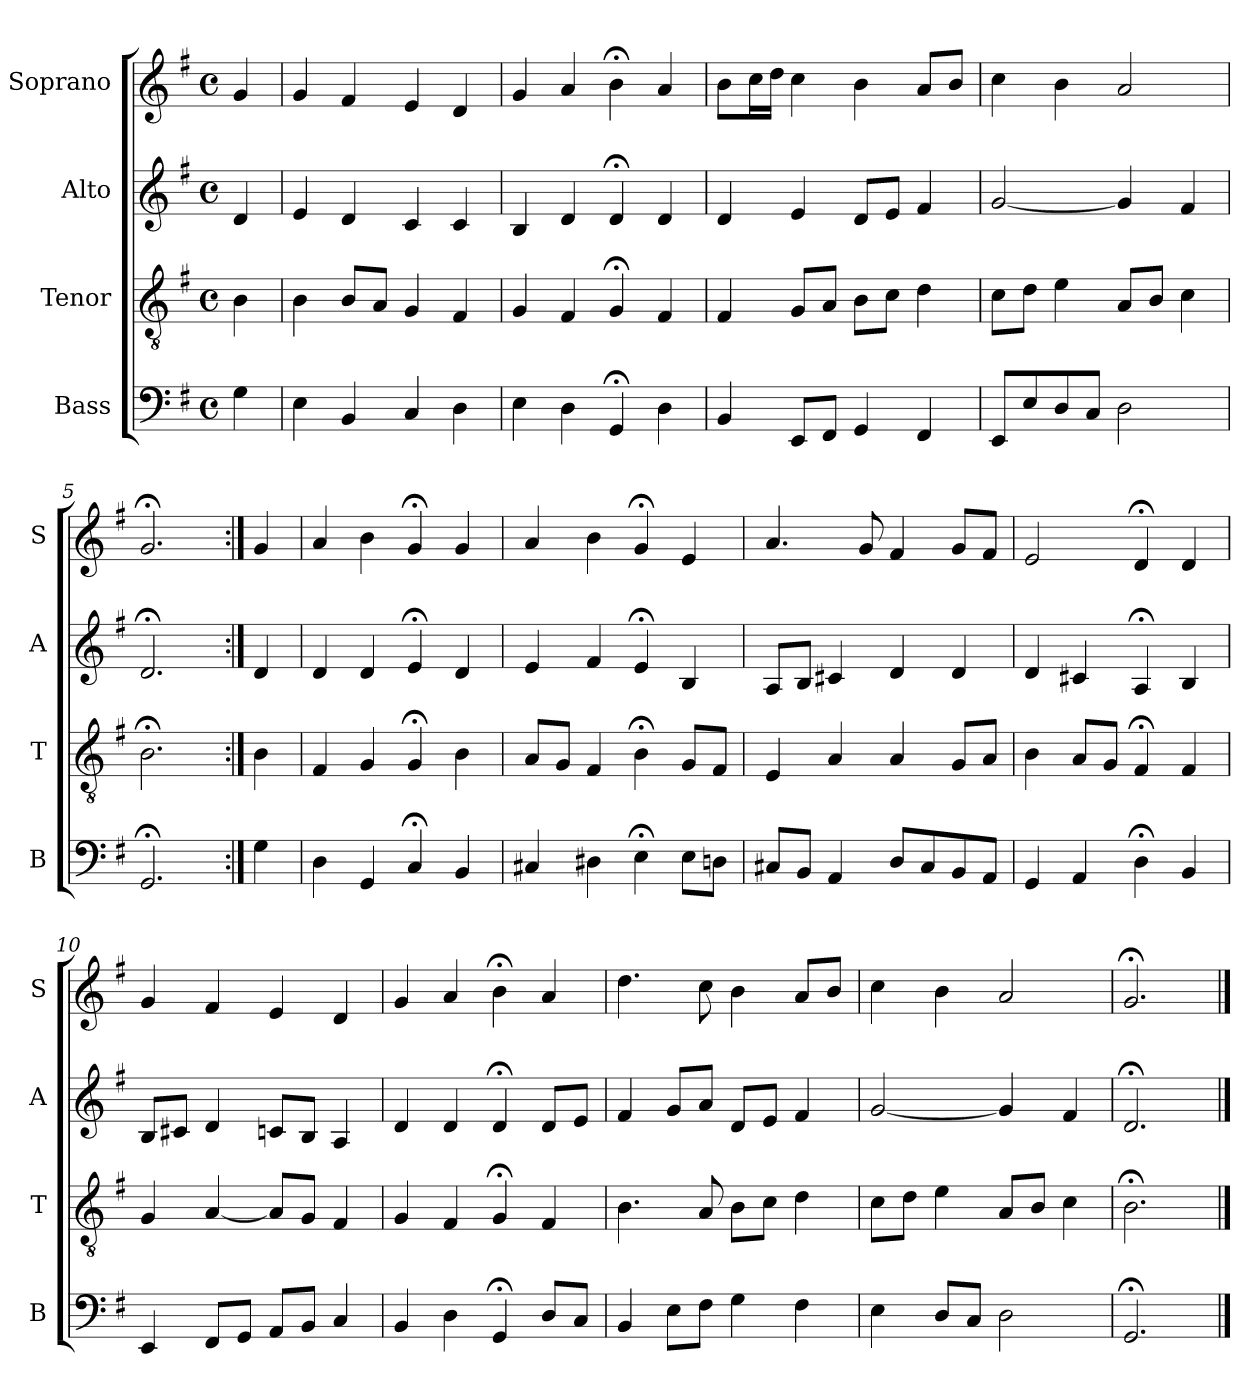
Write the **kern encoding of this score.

**kern	**kern	**kern	**kern
*part4	*part3	*part2	*part1
*staff4	*staff3	*staff2	*staff1
*I"Bass	*I"Tenor	*I"Alto	*I"Soprano
*I'B	*I'T	*I'A	*I'S
*clefF4	*clefGv2	*clefG2	*clefG2
*k[f#]	*k[f#]	*k[f#]	*k[f#]
*G:	*G:	*G:	*G:
*M4/4	*M4/4	*M4/4	*M4/4
*met(c)	*met(c)	*met(c)	*met(c)
*MM100	*MM100	*MM100	*MM100
=	=	=	=
4G	4B	4d	4g
=1	=1	=1	=1
4E	4B	4e	4g
4BB	8BL	4d	4f#
.	8AJ	.	.
4C	4G	4c	4e
4D	4F#	4c	4d
=2	=2	=2	=2
4E	4G	4B	4g
4D	4F#	4d	4a
4GG;<	4G;<	4d;<	4b;<
4D	4F#	4d	4a
=3	=3	=3	=3
4BB	4F#	4d	8bL
.	.	.	16ccL
.	.	.	16ddJJ
8EEL	8GL	4e	4cc
8FF#J	8AJ	.	.
4GG	8BL	8dL	4b
.	8cJ	8eJ	.
4FF#	4d	4f#	8aL
.	.	.	8bJ
=4	=4	=4	=4
8EEL	8cL	[2g	4cc
8E	8dJ	.	.
8D	4e	.	4b
8CJ	.	.	.
2D	8AL	4g]	2a
.	8BJ	.	.
.	4c	4f#	.
=5	=5	=5	=5
2.GG;<	2.B;<	2.d;<	2.g;<
=:|!	=:|!	=:|!	=:|!
4G	4B	4d	4g
=6	=6	=6	=6
4D	4F#	4d	4a
4GG	4G	4d	4b
4C;<	4G;<	4e;<	4g;<
4BB	4B	4d	4g
=7	=7	=7	=7
4C#X	8AL	4e	4a
.	8GJ	.	.
4D#X	4F#	4f#	4b
4E;<	4B;<	4e;<	4g;<
8EL	8GL	4B	4e
8DnJ	8F#J	.	.
=8	=8	=8	=8
8C#XL	4E	8AL	4.a
8BBJ	.	8BJ	.
4AA	4A	4c#X	.
.	.	.	8g
8DL	4A	4d	4f#
8C#	.	.	.
8BB	8GL	4d	8gL
8AAJ	8AJ	.	8f#J
=9	=9	=9	=9
4GG	4B	4d	2e
4AA	8AL	4c#X	.
.	8GJ	.	.
4D;<	4F#;<	4A;<	4d;<
4BB	4F#	4B	4d
=10	=10	=10	=10
4EE	4G	8BL	4g
.	.	8c#XJ	.
8FF#L	[4A	4d	4f#
8GGJ	.	.	.
8AAL	8AL]	8cnL	4e
8BBJ	8GJ	8BJ	.
4C	4F#	4A	4d
=11	=11	=11	=11
4BB	4G	4d	4g
4D	4F#	4d	4a
4GG;<	4G;<	4d;<	4b;<
8DL	4F#	8dL	4a
8CJ	.	8eJ	.
=12	=12	=12	=12
4BB	4.B	4f#	4.dd
8EL	.	8gL	.
8F#J	8A	8aJ	8cc
4G	8BL	8dL	4b
.	8cJ	8eJ	.
4F#	4d	4f#	8aL
.	.	.	8bJ
=13	=13	=13	=13
4E	8cL	[2g	4cc
.	8dJ	.	.
8DL	4e	.	4b
8CJ	.	.	.
2D	8AL	4g]	2a
.	8BJ	.	.
.	4c	4f#	.
=14	=14	=14	=14
2.GG;<	2.B;<	2.d;<	2.g;<
==	==	==	==
*-	*-	*-	*-
